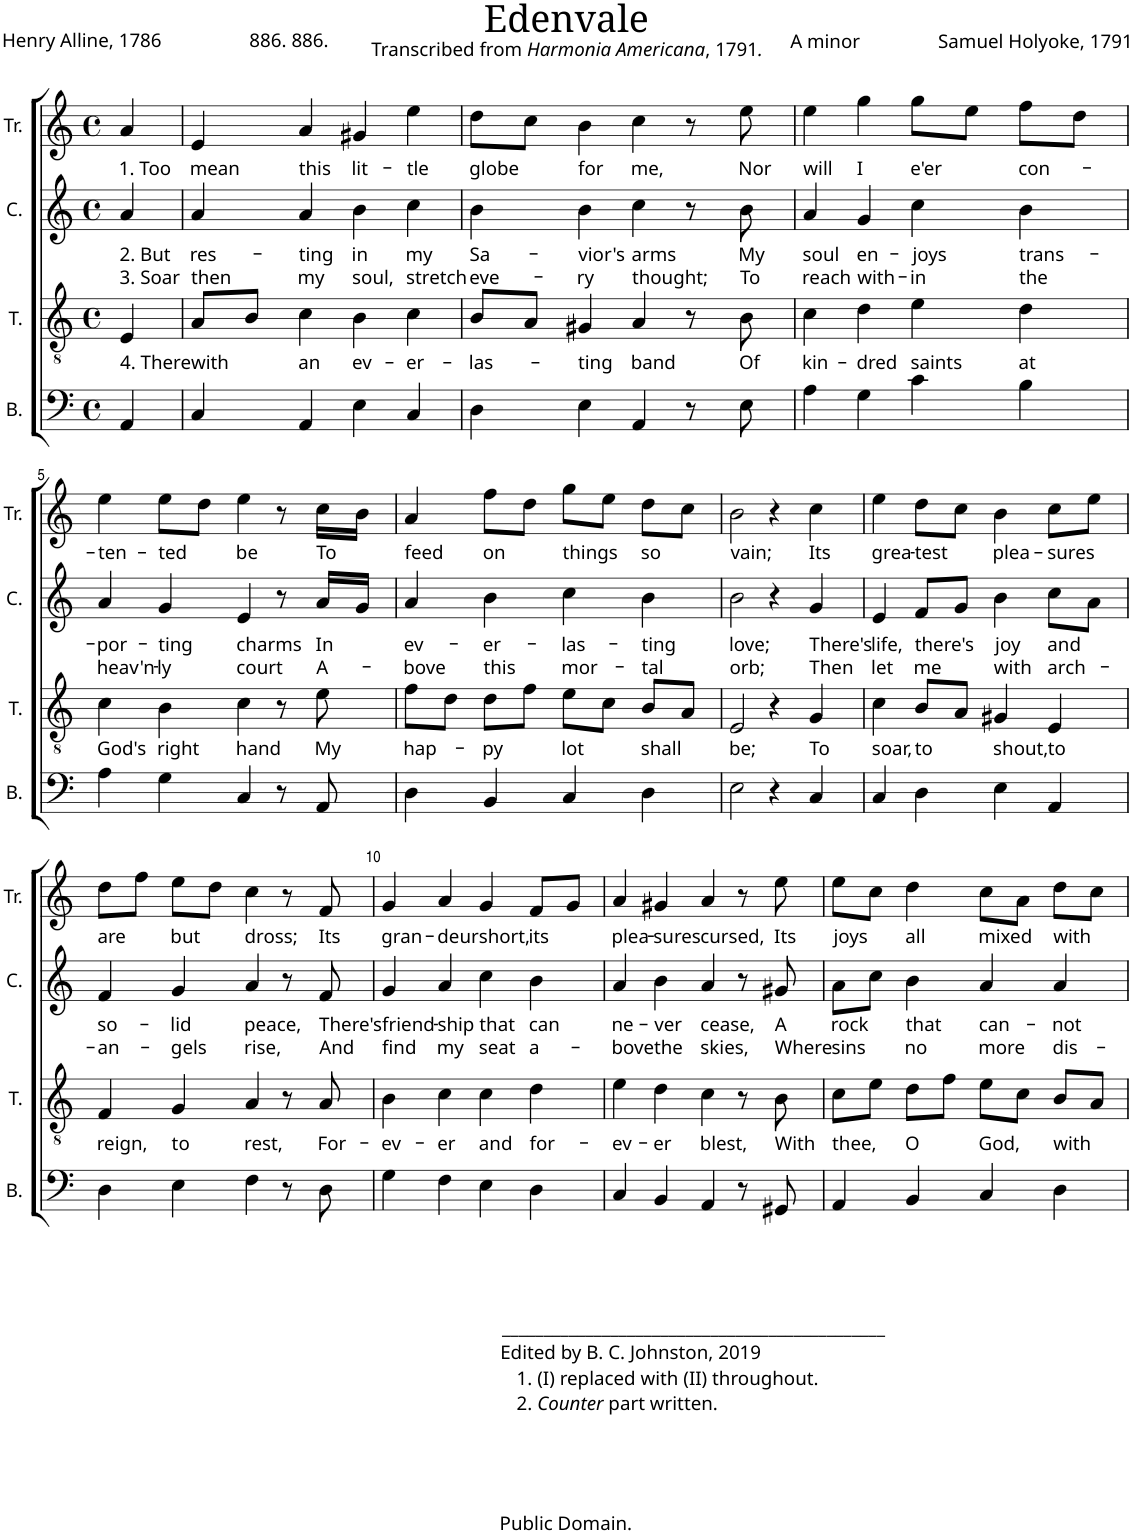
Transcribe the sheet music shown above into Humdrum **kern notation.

**kern	**kern	**text	**kern	**text	**text	**kern	**text
*part4	*part3	*part3	*part2	*part2	*part2	*part1	*part1
*staff4	*staff3	*staff3	*staff2	*staff2	*staff2	*staff1	*staff1
*I"B.	*I"T.	*	*I"C.	*	*	*I"Tr.	*
*I'B.	*I'T.	*	*I'C.	*	*	*I'Tr.	*
*clefF4	*clefGv2	*	*clefG2	*	*	*clefG2	*
*k[]	*k[]	*	*k[]	*	*	*k[]	*
*M4/4	*M4/4	*	*M4/4	*	*	*M4/4	*
*met(c)	*met(c)	*	*met(c)	*	*	*met(c)	*
=1	=1	=1	=1	=1	=1	=1	=1
!	!	!LO:LY:b	!	!LO:LY:b	!LO:LY:b	!	!LO:LY:b
4AA/	4E/	4. There	4a/	2. But	3. Soar	4a/	1. Too
=2	=2	=2	=2	=2	=2	=2	=2
!	!	!LO:LY:b	!	!LO:LY:b	!LO:LY:b	!	!LO:LY:b
4C/	8A/L	with	4a/	res-	then	4e/	mean
.	8B/J	.	.	.	.	.	.
!	!	!LO:LY:b	!	!LO:LY:b	!LO:LY:b	!	!LO:LY:b
4AA/	4c\	an	4a/	-ting	my	4a/	this
!	!	!LO:LY:b	!	!LO:LY:b	!LO:LY:b	!	!LO:LY:b
4E\	4B\	ev-	4b\	in	soul,	4g#X/	lit-
!	!	!LO:LY:b	!	!LO:LY:b	!LO:LY:b	!	!LO:LY:b
4C/	4c\	-er-	4cc\	my	stretch	4ee\	-tle
=3	=3	=3	=3	=3	=3	=3	=3
!	!	!LO:LY:b	!	!LO:LY:b	!LO:LY:b	!	!LO:LY:b
4D\	8B/L	-las-	4b\	Sa-	eve-	8dd\L	globe
.	8A/J	.	.	.	.	8cc\J	.
!	!	!LO:LY:b	!	!LO:LY:b	!LO:LY:b	!	!LO:LY:b
4E\	4G#X/	-ting	4b\	-vior's	-ry	4b\	for
!	!	!LO:LY:b	!	!LO:LY:b	!LO:LY:b	!	!LO:LY:b
4AA/	4A/	band	4cc\	arms	thought;	4cc\	me,
8r	8r	.	8r	.	.	8r	.
!	!	!LO:LY:b	!	!LO:LY:b	!LO:LY:b	!	!LO:LY:b
8E\	8B\	Of	8b\	My	To	8ee\	Nor
=4	=4	=4	=4	=4	=4	=4	=4
!	!	!LO:LY:b	!	!LO:LY:b	!LO:LY:b	!	!LO:LY:b
4A\	4c\	kin-	4a/	soul	reach	4ee\	will
!	!	!LO:LY:b	!	!LO:LY:b	!LO:LY:b	!	!LO:LY:b
4G\	4d\	-dred	4g/	en-	with-	4gg\	I
!	!	!LO:LY:b	!	!LO:LY:b	!LO:LY:b	!	!LO:LY:b
4c\	4e\	saints	4cc\	-joys	-in	8gg\L	e'er
.	.	.	.	.	.	8ee\J	.
!	!	!LO:LY:b	!	!LO:LY:b	!LO:LY:b	!	!LO:LY:b
4B\	4d\	at	4b\	trans-	the	8ff\L	con-
.	.	.	.	.	.	8dd\J	.
!!LO:LB:g=z
=5	=5	=5	=5	=5	=5	=5	=5
!	!	!LO:LY:b	!	!LO:LY:b	!LO:LY:b	!	!LO:LY:b
4A\	4c\	God's	4a/	-por-	heav'n-	4ee\	-ten-
!	!	!LO:LY:b	!	!LO:LY:b	!LO:LY:b	!	!LO:LY:b
4G\	4B\	right	4g/	-ting	-ly	8ee\L	-ted
.	.	.	.	.	.	8dd\J	.
!	!	!LO:LY:b	!	!LO:LY:b	!LO:LY:b	!	!LO:LY:b
4C/	4c\	hand	4e/	charms	court	4ee\	be
8r	8r	.	8r	.	.	8r	.
!	!	!LO:LY:b	!	!LO:LY:b	!LO:LY:b	!	!LO:LY:b
8AA/	8e\	My	16a/LL	In	A-	16cc\LL	To
.	.	.	16g/JJ	.	.	16b\JJ	.
=6	=6	=6	=6	=6	=6	=6	=6
!	!	!LO:LY:b	!	!LO:LY:b	!LO:LY:b	!	!LO:LY:b
4D\	8f\L	hap-	4a/	ev-	-bove	4a/	feed
.	8d\J	.	.	.	.	.	.
!	!	!LO:LY:b	!	!LO:LY:b	!LO:LY:b	!	!LO:LY:b
4BB/	8d\L	-py	4b\	-er-	this	8ff\L	on
.	8f\J	.	.	.	.	8dd\J	.
!	!	!LO:LY:b	!	!LO:LY:b	!LO:LY:b	!	!LO:LY:b
4C/	8e\L	lot	4cc\	-las-	mor-	8gg\L	things
.	8c\J	.	.	.	.	8ee\J	.
!	!	!LO:LY:b	!	!LO:LY:b	!LO:LY:b	!	!LO:LY:b
4D\	8B/L	shall	4b\	-ting	-tal	8dd\L	so
.	8A/J	.	.	.	.	8cc\J	.
=7	=7	=7	=7	=7	=7	=7	=7
!	!	!LO:LY:b	!	!LO:LY:b	!LO:LY:b	!	!LO:LY:b
2E\	2E/	be;	2b\	love;	orb;	2b\	vain;
4r	4r	.	4r	.	.	4r	.
!	!	!LO:LY:b	!	!LO:LY:b	!LO:LY:b	!	!LO:LY:b
4C/	4G/	To	4g/	There's	Then	4cc\	Its
=8	=8	=8	=8	=8	=8	=8	=8
!	!	!LO:LY:b	!	!LO:LY:b	!LO:LY:b	!	!LO:LY:b
4C/	4c\	soar,	4e/	life,	let	4ee\	grea-
!	!	!LO:LY:b	!	!LO:LY:b	!LO:LY:b	!	!LO:LY:b
4D\	8B/L	to	8f/L	there's	me	8dd\L	-test
.	8A/J	.	8g/J	.	.	8cc\J	.
!	!	!LO:LY:b	!	!LO:LY:b	!LO:LY:b	!	!LO:LY:b
4E\	4G#X/	shout,	4b\	joy	with	4b\	plea-
!	!	!LO:LY:b	!	!LO:LY:b	!LO:LY:b	!	!LO:LY:b
4AA/	4E/	to	8cc\L	and	arch-	8cc\L	-sures
.	.	.	8a\J	.	.	8ee\J	.
!!LO:LB:g=z
=9	=9	=9	=9	=9	=9	=9	=9
!	!	!LO:LY:b	!	!LO:LY:b	!LO:LY:b	!	!LO:LY:b
4D\	4F/	reign,	4f/	so-	-an-	8dd\L	are
.	.	.	.	.	.	8ff\J	.
!	!	!LO:LY:b	!	!LO:LY:b	!LO:LY:b	!	!LO:LY:b
4E\	4G/	to	4g/	-lid	-gels	8ee\L	but
.	.	.	.	.	.	8dd\J	.
!	!	!LO:LY:b	!	!LO:LY:b	!LO:LY:b	!	!LO:LY:b
4F\	4A/	rest,	4a/	peace,	rise,	4cc\	dross;
8r	8r	.	8r	.	.	8r	.
!	!	!LO:LY:b	!	!LO:LY:b	!LO:LY:b	!	!LO:LY:b
8D\	8A/	For-	8f/	There's	And	8f/	Its
=10	=10	=10	=10	=10	=10	=10	=10
!	!	!LO:LY:b	!	!LO:LY:b	!LO:LY:b	!	!LO:LY:b
4G\	4B\	-ev-	4g/	friend-	find	4g/	gran-
!	!	!LO:LY:b	!	!LO:LY:b	!LO:LY:b	!	!LO:LY:b
4F\	4c\	-er	4a/	-ship	my	4a/	-deur
!	!	!LO:LY:b	!	!LO:LY:b	!LO:LY:b	!	!LO:LY:b
4E\	4c\	and	4cc\	that	seat	4g/	short,
!	!	!LO:LY:b	!	!LO:LY:b	!LO:LY:b	!	!LO:LY:b
4D\	4d\	for-	4b\	can	a-	8f/L	its
.	.	.	.	.	.	8g/J	.
=11	=11	=11	=11	=11	=11	=11	=11
!LO:TX:a:t=______________________________________________	!	!	!	!	!	!	!
!LO:TX:a:t=Edited by B. C. Johnston, 2019	!	!	!	!	!	!	!
!LO:TX:a:t=1. (I) replaced with (II) throughout.	!	!	!	!	!	!	!
!LO:TX:a:t=2.	!	!	!	!	!	!	!
!LO:TX:a:i:t=Counter	!	!	!	!	!	!	!
!LO:TX:a:t=part written.	!	!	!	!	!	!	!
!	!	!LO:LY:b	!	!LO:LY:b	!LO:LY:b	!	!LO:LY:b
4C/	4e\	-ev-	4a/	ne-	-bove	4a/	plea-
!	!	!LO:LY:b	!	!LO:LY:b	!LO:LY:b	!	!LO:LY:b
4BB/	4d\	-er	4b\	-ver	the	4g#X/	-sures
!	!	!LO:LY:b	!	!LO:LY:b	!LO:LY:b	!	!LO:LY:b
4AA/	4c\	blest,	4a/	cease,	skies,	4a/	cursed,
8r	8r	.	8r	.	.	8r	.
!	!	!LO:LY:b	!	!LO:LY:b	!LO:LY:b	!	!LO:LY:b
8GG#X/	8B\	With	8g#X/	A	Where	8ee\	Its
=12	=12	=12	=12	=12	=12	=12	=12
!	!	!LO:LY:b	!	!LO:LY:b	!LO:LY:b	!	!LO:LY:b
4AA/	8c\L	thee,	8a\L	rock	sins	8ee\L	joys
.	8e\J	.	8cc\J	.	.	8cc\J	.
!	!	!LO:LY:b	!	!LO:LY:b	!LO:LY:b	!	!LO:LY:b
4BB/	8d\L	O	4b\	that	no	4dd\	all
.	8f\J	.	.	.	.	.	.
!	!	!LO:LY:b	!	!LO:LY:b	!LO:LY:b	!	!LO:LY:b
4C/	8e\L	God,	4a/	can-	more	8cc\L	mixed
.	8c\J	.	.	.	.	8a\J	.
!	!	!LO:LY:b	!	!LO:LY:b	!LO:LY:b	!	!LO:LY:b
4D\	8B/L	with	4a/	-not	dis-	8dd\L	with
.	8A/J	.	.	.	.	8cc\J	.
=	=	=	=	=	=	=	=
*-	*-	*-	*-	*-	*-	*-	*-
